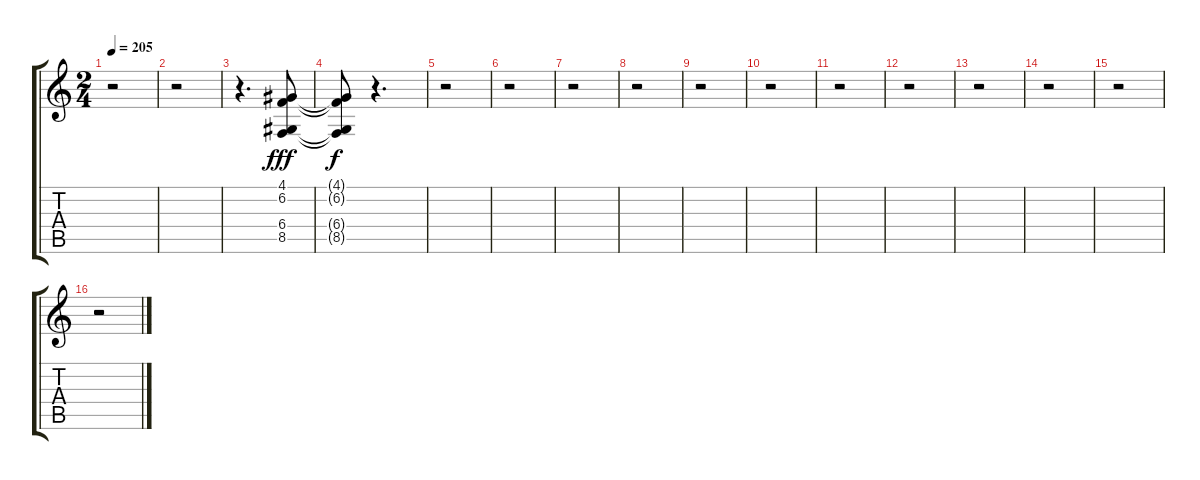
\track "" {instrument altosax}
\staff {score tabs}
\tuning (E4 B3 G3 D3 A2 E2) {hide}
\ts (2 4)
\tempo 205
\clef g2
\ks c
r.2{dy fff} |
r.2 |
r.4{d} (4.1 6.2 6.4 8.5).8 |
(4.1{t} 6.2{t} 6.4{t} 8.5{t}).8{dy f} r.4{d} |
r.2 |
r.2 |
r.2 |
r.2 |
r.2 |
r.2 |
r.2 |
r.2 |
r.2 |
r.2 |
r.2 |
r.2
